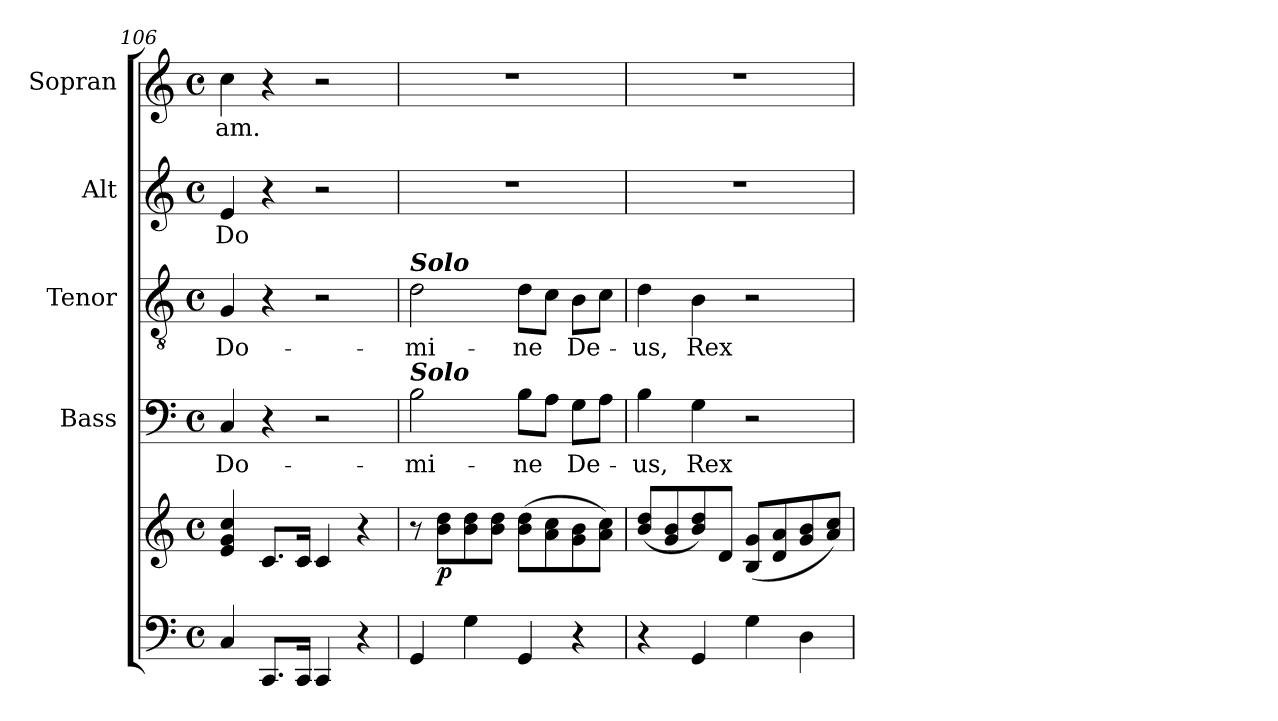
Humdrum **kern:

**kern	**kern	**dynam	**kern	**text	**kern	**text	**kern	**text	**kern	**text
*part5	*part5	*part5	*part4	*part4	*part3	*part3	*part2	*part2	*part1	*part1
*staff6	*staff5	*staff5/6	*staff4	*staff4	*staff3	*staff3	*staff2	*staff2	*staff1	*staff1
*	*	*	*I"Bass	*	*I"Tenor	*	*I"Alt	*	*I"Sopran	*
*	*	*	*I'B.	*	*I'T.	*	*I'A.	*	*I'S.	*
*clefF4	*clefG2	*	*clefF4	*	*clefGv2	*	*clefG2	*	*clefG2	*
*k[]	*k[]	*	*k[]	*	*k[]	*	*k[]	*	*k[]	*
*C:	*C:	*	*C:	*	*C:	*	*C:	*	*C:	*
*M4/4	*M4/4	*	*M4/4	*	*M4/4	*	*M4/4	*	*M4/4	*
*met(c)	*met(c)	*	*met(c)	*	*met(c)	*	*met(c)	*	*met(c)	*
=106	=106	=106	=106	=106	=106	=106	=106	=106	=106	=106
!	!	!	!	!LO:LY:b	!	!LO:LY:b	!	!LO:LY:b	!	!LO:LY:b
4C/	4e/ 4g/ 4cc/	.	4C/	Do-	4G/	Do-	4e/	Do-	4cc\	-am.
8.CC/L	8.c/L	.	4r	.	4r	.	4r	.	4r	.
16CC/Jk	16c/Jk	.	.	.	.	.	.	.	.	.
4CC/	4c/	.	2r	.	2r	.	2r	.	2r	.
4r	4r	.	.	.	.	.	.	.	.	.
=107	=107	=107	=107	=107	=107	=107	=107	=107	=107	=107
!	!	!	!	!	!LO:TX:a:Bi:t=Solo	!	!	!	!	!
!	!	!	!LO:TX:a:Bi:t=Solo	!	!	!	!	!	!	!
!	!	!	!	!LO:LY:b	!	!LO:LY:b	!	!	!	!
4GG/	8r	.	2B\	-mi-	2d\	-mi-	1r	.	1r	.
!	!	!LO:DY:b	!	!	!	!	!	!	!	!
.	8b\ 8dd\L	p	.	.	.	.	.	.	.	.
4G\	8b\ 8dd\	.	.	.	.	.	.	.	.	.
.	8b\ 8dd\J	.	.	.	.	.	.	.	.	.
!	!	!	!	!LO:LY:b	!	!LO:LY:b	!	!	!	!
4GG/	(>8b\ 8dd\L	.	8B\L	-ne	8d\L	-ne	.	.	.	.
.	8a\ 8cc\	.	8A\J	.	8c\J	.	.	.	.	.
!	!	!	!	!LO:LY:b	!	!LO:LY:b	!	!	!	!
4r	8g\ 8b\	.	8G\L	De-	8B\L	De-	.	.	.	.
.	8a\ 8cc\J)	.	8A\J	.	8c\J	.	.	.	.	.
!!LO:LB:g=z
=108	=108	=108	=108	=108	=108	=108	=108	=108	=108	=108
!	!	!	!	!LO:LY:b	!	!LO:LY:b	!	!	!	!
4r	(<8b/ 8dd/L	.	4B\	-us,	4d\	-us,	1r	.	1r	.
.	8g/ 8b/	.	.	.	.	.	.	.	.	.
!	!	!	!	!LO:LY:b	!	!LO:LY:b	!	!	!	!
4GG/	8b/ 8dd/)	.	4G\	Rex	4B\	Rex	.	.	.	.
.	8d/J	.	.	.	.	.	.	.	.	.
4G\	(<8B/ 8g/L	.	2r	.	2r	.	.	.	.	.
.	8d/ 8a/	.	.	.	.	.	.	.	.	.
4D\	8g/ 8b/	.	.	.	.	.	.	.	.	.
.	8a/ 8cc/J)	.	.	.	.	.	.	.	.	.
=	=	=	=	=	=	=	=	=	=	=
*-	*-	*-	*-	*-	*-	*-	*-	*-	*-	*-
